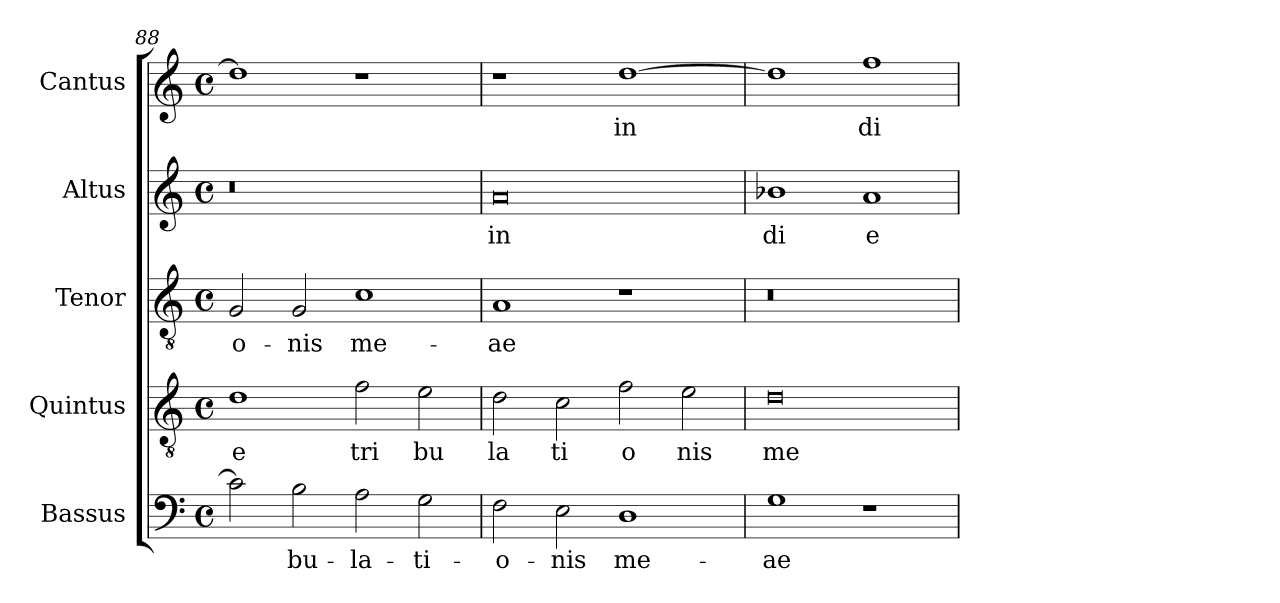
**kern	**text	**kern	**text	**kern	**text	**kern	**text	**kern	**text
*part5	*part5	*part4	*part4	*part3	*part3	*part2	*part2	*part1	*part1
*staff5	*staff5	*staff4	*staff4	*staff3	*staff3	*staff2	*staff2	*staff1	*staff1
*I"Bassus	*	*I"Quintus	*	*I"Tenor	*	*I"Altus	*	*I"Cantus	*
*clefF4	*	*clefGv2	*	*clefGv2	*	*clefG2	*	*clefG2	*
*M4/4	*	*M4/4	*	*M4/4	*	*M4/4	*	*M4/4	*
*met(c)	*	*met(c)	*	*met(c)	*	*met(c)	*	*met(c)	*
=88	=88	=88	=88	=88	=88	=88	=88	=88	=88
!	!	!	!LO:LY:b:cj	!	!LO:LY:b:cj	!	!	!	!
2c\]	.	1d	e	2G/	-o-	0r	.	1dd]	.
!	!LO:LY:b:cj	!	!	!	!LO:LY:b:cj	!	!	!	!
2B\	-bu-	.	.	2G/	-nis	.	.	.	.
!	!LO:LY:b:cj	!	!LO:LY:b:cj	!	!LO:LY:b:cj	!	!	!	!
2A\	-la-	2f\	tri	1c	me-	.	.	1r	.
!	!LO:LY:b:cj	!	!LO:LY:b:cj	!	!	!	!	!	!
2G\	-ti-	2e\	bu	.	.	.	.	.	.
=89	=89	=89	=89	=89	=89	=89	=89	=89	=89
!	!LO:LY:b:cj	!	!LO:LY:b:cj	!	!LO:LY:b:cj	!	!LO:LY:b:cj	!	!
2F\	-o-	2d\	la	1A	-ae	0a	in	1r	.
!	!LO:LY:b:cj	!	!LO:LY:b:cj	!	!	!	!	!	!
2E\	-nis	2c\	ti	.	.	.	.	.	.
!	!LO:LY:b:cj	!	!LO:LY:b:cj	!	!	!	!	!	!LO:LY:b:cj
1D	me-	2f\	o	1r	.	.	.	[>1dd	in
!	!	!	!LO:LY:b:cj	!	!	!	!	!	!
.	.	2e\	nis	.	.	.	.	.	.
=90	=90	=90	=90	=90	=90	=90	=90	=90	=90
!	!LO:LY:b:cj	!	!LO:LY:b:cj	!	!	!	!LO:LY:b:cj	!	!
1G	-ae	0d	me	0r	.	1b-X	di	1dd]	.
!	!	!	!	!	!	!	!LO:LY:b:cj	!	!LO:LY:b:cj
1r	.	.	.	.	.	1a	e	1ff	di-
=	=	=	=	=	=	=	=	=	=
*-	*-	*-	*-	*-	*-	*-	*-	*-	*-
